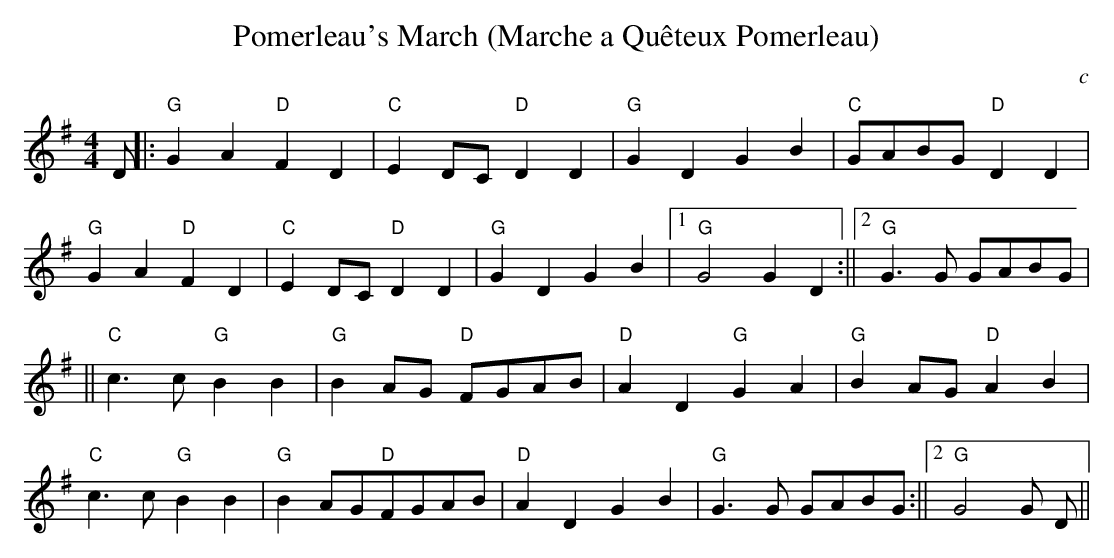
X:1
T:Pomerleau's March (Marche a Quêteux Pomerleau)
M:4/4
L:1/8
O:c
K:G
D||:"G"G2 A2 "D"F2 D2|"C"E2 DC "D"D2 D2|"G"G2 D2 G2 B2| "C"GABG "D"D2 D2|
"G"G2 A2 "D"F2 D2|"C"E2 DC "D"D2 D2|"G"G2 D2 G2 B2|1"G"G4 G2 D2:||2"G"G3 G GABG|
||"C"c3 c "G"B2 B2|"G"B2 AG "D"FGAB| "D"A2 D2 "G"G2 A2| "G"B2 AG "D"A2B2|
"C"c3 c "G"B2 B2| "G"B2 AG"D"FGAB| "D"A2 D2 G2 B2| 1"G"G3 G GABG:||2 "G"G4 G D||
